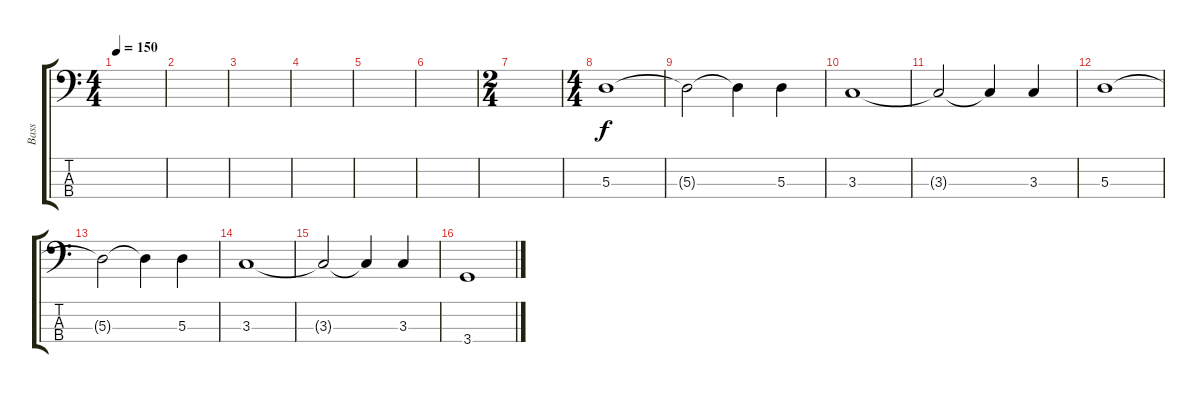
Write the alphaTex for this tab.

\track ("Bass" "Bass") {instrument electricbassfinger}
\staff {score tabs}
\tuning (G2 D2 A1 E1) {hide}
\ts (4 4)
\tempo 150
\clef f4
\ks c
|
|
|
|
|
|
\ts (2 4)
|
\ts (4 4)
5.3.1 |
5.3{t}.2 5.3{t}.4 5.3.4 |
3.3.1 |
3.3{t}.2 3.3{t}.4 3.3.4 |
5.3.1 |
5.3{t}.2 5.3{t}.4 5.3.4 |
3.3.1 |
3.3{t}.2 3.3{t}.4 3.3.4 |
3.4.1
